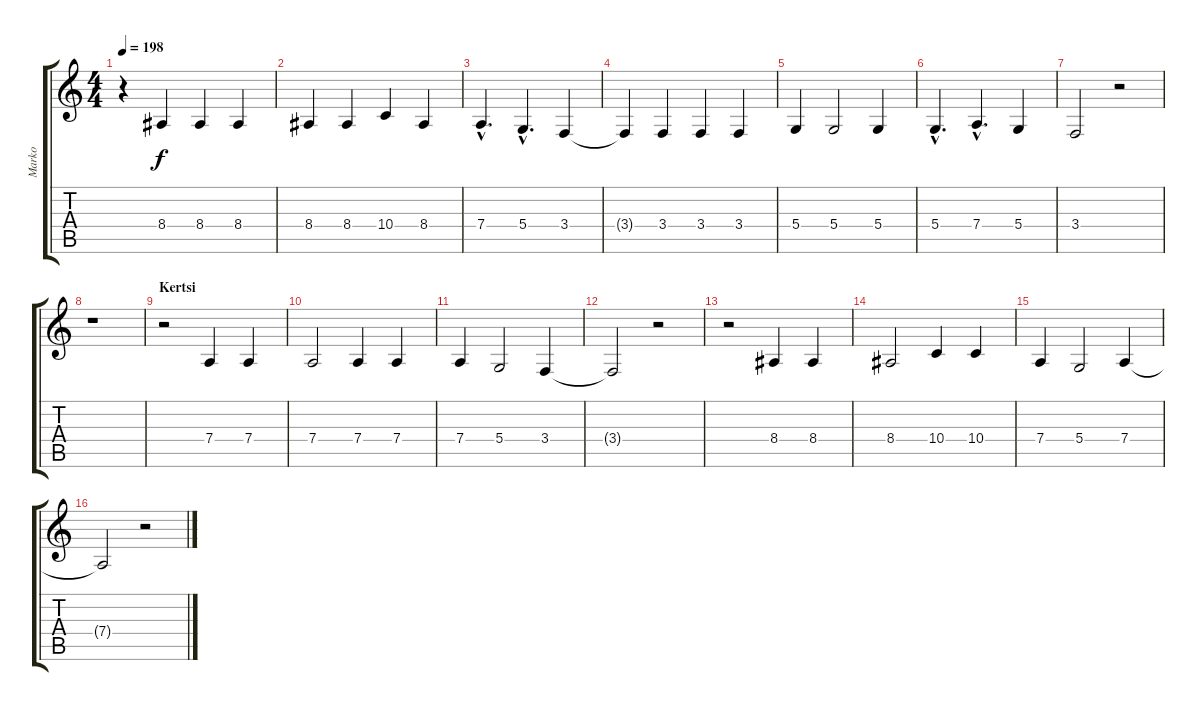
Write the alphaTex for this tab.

\track ("Marko" "Marko") {instrument cello}
\staff {score tabs}
\tuning (E4 B3 G3 D3 A2 E2) {hide}
\ts (4 4)
\tempo 198
\clef g2
\ks c
r.4{dy f} 8.4.4 8.4.4 8.4.4 |
8.4.4 8.4.4 10.4.4 8.4.4 |
7.4{hac}.4{d} 5.4{hac}.4{d} 3.4.4 |
3.4{t}.4 3.4.4 3.4.4 3.4.4 |
5.4.4 5.4.2 5.4.4 |
5.4{hac}.4{d} 7.4{hac}.4{d} 5.4.4 |
3.4.2 r.2 |
r.1 |
\section ("" "Kertsi")
r.2 7.4.4 7.4.4 |
7.4.2 7.4.4 7.4.4 |
7.4.4 5.4.2 3.4.4 |
3.4{t}.2 r.2 |
r.2 8.4.4 8.4.4 |
8.4.2 10.4.4 10.4.4 |
7.4.4 5.4.2 7.4.4 |
7.4{t}.2 r.2
